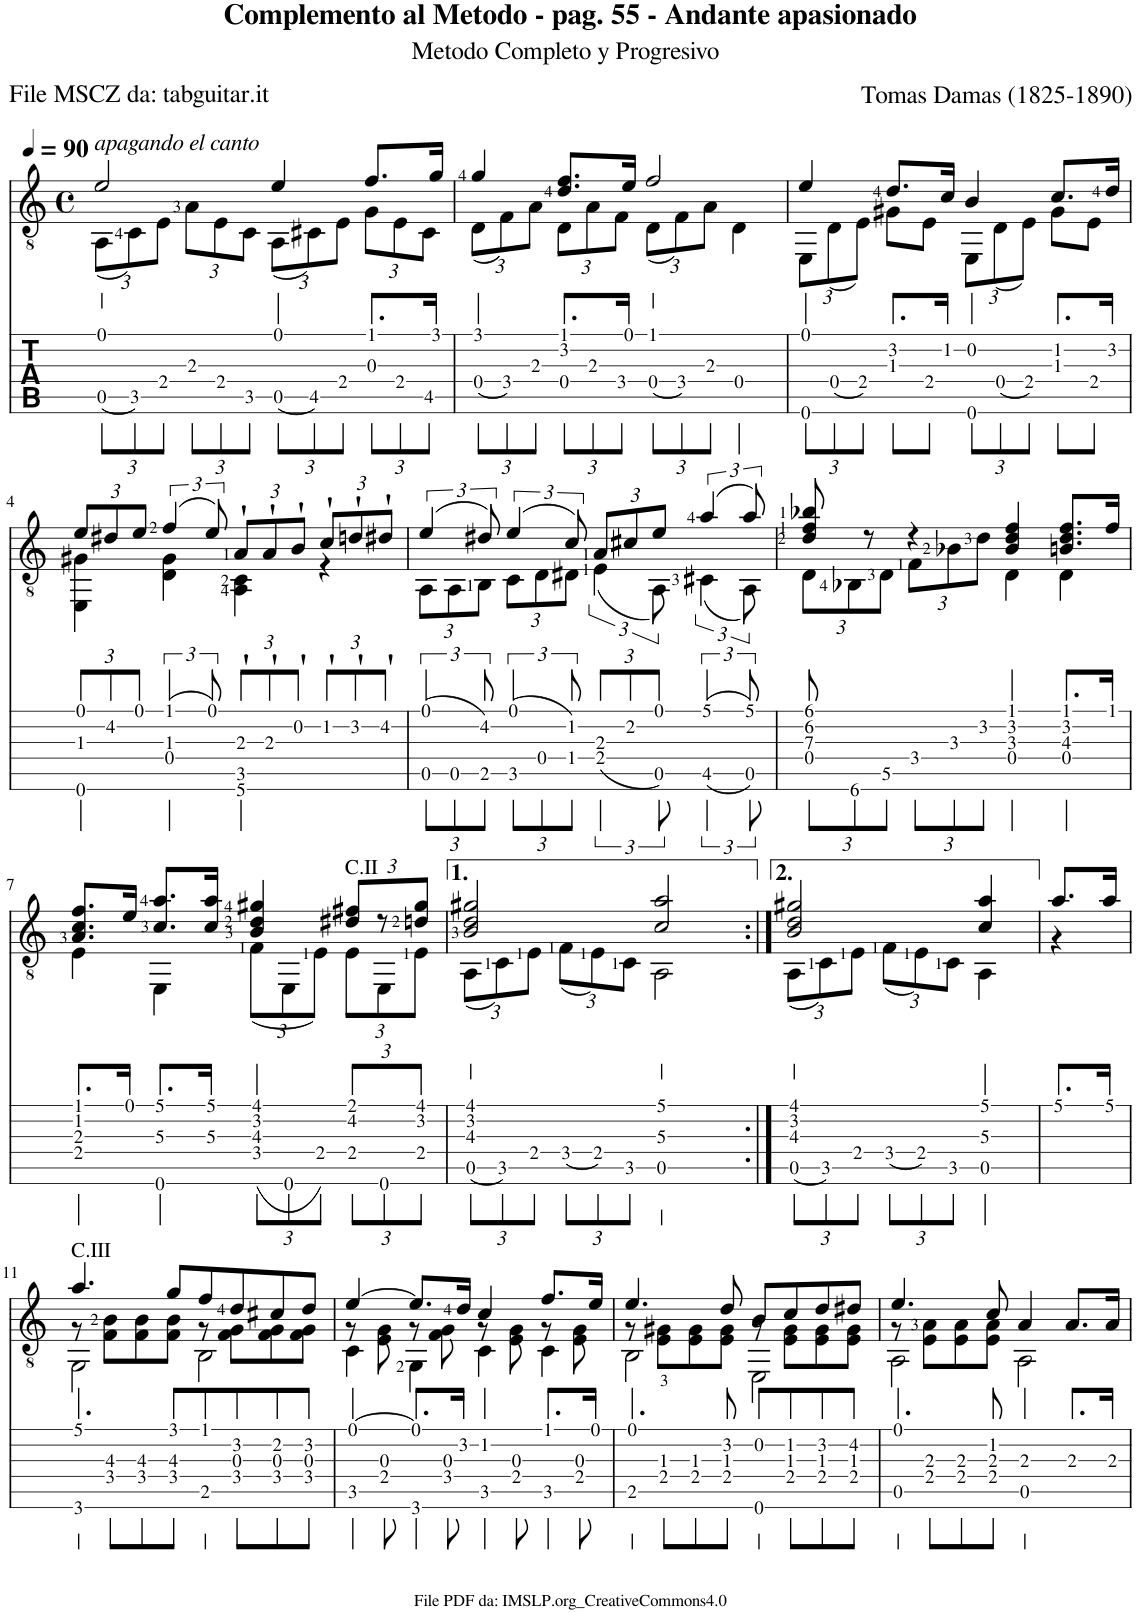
**kern	**kern
*part2	*part1
*staff2	*staff1
*I"Chitarra classica (Intavolatura)	*I"Guitar
*stria6	*
*	*clefGv2
*k[]	*k[]
*M4/4	*M4/4
*met(c)	*met(c)
*MM90	*MM90
=1	=1
*^	*^
*	*Xbrackettup	*	*Xbrackettup
!	!	!LO:TX:a:i:t=apagando el canto	!
2e/	(12AA\L	2e/	(12AA\L
.	12C\)	.	12C\)
.	12E\J	.	12E\J
.	12A\L	.	12A\L
.	12E\	.	12E\
.	12C\J	.	12C\J
4e/	(12AA\L	4e/	(12AA\L
.	12C#X\)	.	12C#X\)
.	12E\J	.	12E\J
8.f/L	12G\L	8.f/L	12G\L
.	12E\	.	12E\
.	12C#\J	.	12C#\J
16g/Jk	.	16g/Jk	.
=2	=2	=2	=2
4g/	(12D\L	4g/	(12D\L
.	12F\)	.	12F\)
.	12A\J	.	12A\J
8.d/ 8.f/L	12D\L	8.d/ 8.f/L	12D\L
.	12A\	.	12A\
.	12F\J	.	12F\J
16e/Jk	.	16e/Jk	.
2f/	(12D\L	2f/	(12D\L
.	12F\)	.	12F\)
.	12A\J	.	12A\J
.	4D\	.	4D\
=3	=3	=3	=3
4e/	12EE\L	4e/	12EE\L
.	(12D\	.	(12D\
.	12E\J)	.	12E\J)
8.d/L	8G#X\L	8.d/L	8G#X\L
.	8E\J	.	8E\J
16c/Jk	.	16c/Jk	.
4B/	12EE\L	4B/	12EE\L
.	(12D\	.	(12D\
.	12E\J)	.	12E\J)
8.c/L	8G#\L	8.c/L	8G#\L
.	8E\J	.	8E\J
16d/Jk	.	16d/Jk	.
!!LO:LB:g=z	!!
=4	=4	=4	=4
12e/L	4EE\ 4G#X\	12e/L	4EE\ 4G#X\
12d#X/	.	12d#X/	.
12e/J	.	12e/J	.
*brackettup	*	*brackettup	*
(6f/	4D\ 4G#\	(6f/	4D\ 4G#\
12e/)	.	12e/)	.
*Xbrackettup	*	*Xbrackettup	*
12A`/L	4AA\ 4C\	12A`/L	4AA\ 4C\
12A`/	.	12A`/	.
12B`/J	.	12B`/J	.
12c`/L	4r	12c`/L	4r
12dn`/	.	12dn`/	.
12d#X`/J	.	12d#X`/J	.
=5	=5	=5	=5
*brackettup	*Xbrackettup	*brackettup	*Xbrackettup
(6e/	12AA\L	(6e/	12AA\L
.	12AA\	.	12AA\
12d#X/)	12BB\J	12d#X/)	12BB\J
*brackettup	*Xbrackettup	*brackettup	*Xbrackettup
(6e/	12C\L	(6e/	12C\L
.	12D\	.	12D\
12c/)	12D#X\J	12c/)	12D#X\J
*	*brackettup	*	*brackettup
12A/L	(6E\	12A/L	(6E\
12c#X/	.	12c#X/	.
12e/J	12AA\)	12e/J	12AA\)
(6a/	(6C#X\	(6a/	(6C#X\
12a/)	12AA\)	12a/)	12AA\)
=6	=6	=6	=6
*	*Xbrackettup	*	*Xbrackettup
8d/ 8f/ 8b-X/	12D\L	8d/ 8f/ 8b-X/	12D\L
.	12BB-X\	.	12BB-X\
8r	.	8r	.
.	12D\J	.	12D\J
4r	12F\L	4r	12F\L
.	12B-X\	.	12B-X\
.	12d\J	.	12d\J
4B-/ 4d/ 4f/	4D\	4B-/ 4d/ 4f/	4D\
8.Bn/ 8.d/ 8.f/L	4D\	8.Bn/ 8.d/ 8.f/L	4D\
16f/Jk	.	16f/Jk	.
!!LO:LB:g=z	!!
=7	=7	=7	=7
8.A/ 8.c/ 8.f/L	4E\	8.A/ 8.c/ 8.f/L	4E\
16e/Jk	.	16e/Jk	.
8.c/ 8.a/L	4EE\	8.c/ 8.a/L	4EE\
16c/ 16a/Jk	.	16c/ 16a/Jk	.
4B/ 4d/ 4g#X/	(12F\L	4B/ 4d/ 4g#X/	(12F\L
.	12EE\	.	12EE\
.	12E\J)	.	12E\J)
!	!	!LO:TX:a:t=C.II	!
12d#X/ 12f#X/L	12E\L	12d#X/ 12f#X/L	12E\L
12r	12EE\	12r	12EE\
12dn/ 12g#/J	12E\J	12dn/ 12g#/J	12E\J
=8	=8	=8	=8
2B/ 2d/ 2g#X/	(12AA\L	2B/ 2d/ 2g#X/	(12AA\L
.	12C\)	.	12C\)
.	12E\J	.	12E\J
.	(12F\L	.	(12F\L
.	12E\)	.	12E\)
.	12C\J	.	12C\J
2c/ 2a/	2AA\	2c/ 2a/	2AA\
=9:|!	=9:|!	=9:|!	=9:|!
2B/ 2d/ 2g#X/	(12AA\L	2B/ 2d/ 2g#X/	(12AA\L
.	12C\)	.	12C\)
.	12E\J	.	12E\J
.	(12F\L	.	(12F\L
.	12E\)	.	12E\)
.	12C\J	.	12C\J
4c/ 4a/	4AA\	4c/ 4a/	4AA\
=10	=10	=10	=10
8.a/L	4r	8.a/L	4r
16a/Jk	.	16a/Jk	.
!!LO:LB:g=z
=11	=11	=11	=11
*	*^	*	*^
!	!	!	!LO:TX:a:t=C.III	!	!
4.a/	8r	2GG\	4.a/	8r	2GG\
.	8F\ 8B\L	.	.	8F\ 8B\L	.
.	8F\ 8B\	.	.	8F\ 8B\	.
8g/L	8F\ 8B\J	.	8g/L	8F\ 8B\J	.
8f/	8r	2BB\	8f/	8r	2BB\
8d/	8F\ 8G\L	.	8d/	8F\ 8G\L	.
8c#X/	8F\ 8G\	.	8c#X/	8F\ 8G\	.
8d/J	8F\ 8G\J	.	8d/J	8F\ 8G\J	.
=12	=12	=12	=12	=12	=12
[4e/	8r	4C\	[4e/	8r	4C\
.	8E\ 8G\	.	.	8E\ 8G\	.
8.e/L]	8r	4GG\	8.e/L]	8r	4GG\
.	8F\ 8G\	.	.	8F\ 8G\	.
16d/Jk	.	.	16d/Jk	.	.
4c/	8r	4C\	4c/	8r	4C\
.	8E\ 8G\	.	.	8E\ 8G\	.
8.f/L	8r	4C\	8.f/L	8r	4C\
.	8E\ 8G\	.	.	8E\ 8G\	.
16e/Jk	.	.	16e/Jk	.	.
=13	=13	=13	=13	=13	=13
4.e/	8r	2BB\	4.e/	8r	2BB\
.	8E\ 8G#X\L	.	.	8E\ 8G#X\L	.
.	8E\ 8G#\	.	.	8E\ 8G#\	.
8d/	8E\ 8G#\J	.	8d/	8E\ 8G#\J	.
8B/L	8r	2EE\	8B/L	8r	2EE\
8c/	8E\ 8G#\L	.	8c/	8E\ 8G#\L	.
8d/	8E\ 8G#\	.	8d/	8E\ 8G#\	.
8d#X/J	8E\ 8G#\J	.	8d#X/J	8E\ 8G#\J	.
=14	=14	=14	=14	=14	=14
4.e/	8r	2AA\	4.e/	8r	2AA\
.	8E\ 8A\L	.	.	8E\ 8A\L	.
.	8E\ 8A\	.	.	8E\ 8A\	.
8c/	8E\ 8A\J	.	8c/	8E\ 8A\J	.
4A/	2ryy	2AA\	4A/	2ryy	2AA\
8.A/L	.	.	8.A/L	.	.
16A/Jk	.	.	16A/Jk	.	.
*v	*v	*v	*	*	*
*	*v	*v	*v
=	=
*-	*-
